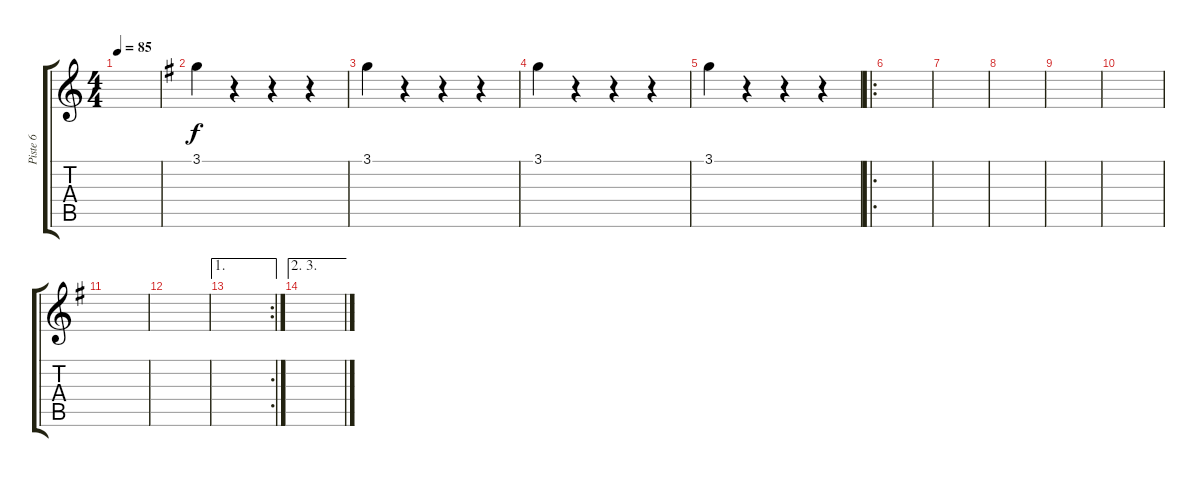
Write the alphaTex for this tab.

\track ("Piste 6" "Piste 6") {instrument acousticguitarsteel}
\staff {score tabs}
\tuning (E4 B3 G3 D3 A2 E2) {hide}
\ts (4 4)
\tempo 85
\clef g2
\ks c
|
\ks g
3.1.4 r.4 r.4 r.4 |
3.1.4 r.4 r.4 r.4 |
3.1.4 r.4 r.4 r.4 |
3.1.4 r.4 r.4 r.4 |
\ro
|
|
|
|
|
|
|
\ae 1
\rc 2
|
\ae (2 3)
